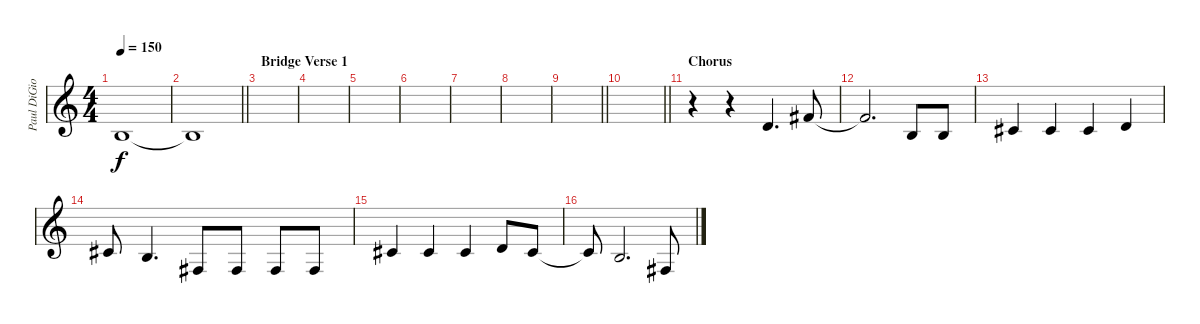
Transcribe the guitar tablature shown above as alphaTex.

\track ("Paul DiGiovanni (Backup Vocals/Harmonies" "Paul DiGio") {instrument clarinet}
\staff {score}
\tuning (E4 B3 G3 D3 A2 E2) {hide}
\ts (4 4)
\tempo 150
\clef g2
\ks c
0.2.1{dy f} |
\barLineRight lightlight
0.2{t}.1 |
\section ("" "Bridge Verse 1")
|
|
|
|
|
|
\barLineRight lightlight
|
\section ("" "")
\barLineRight lightlight
|
\section ("" "Chorus")
r.4 r.4 3.2.4{d} 2.1.8 |
2.1{t}.2{d} 0.2.8 0.2.8 |
2.2.4 2.2.4 2.2.4 3.2.4 |
2.2.8 0.2.4{d} 4.4.8 4.4.8 4.4.8 4.4.8 |
2.2.4 2.2.4 2.2.4 3.2.8 2.2.8 |
2.2{t}.8 0.2.2{d} 4.4.8
